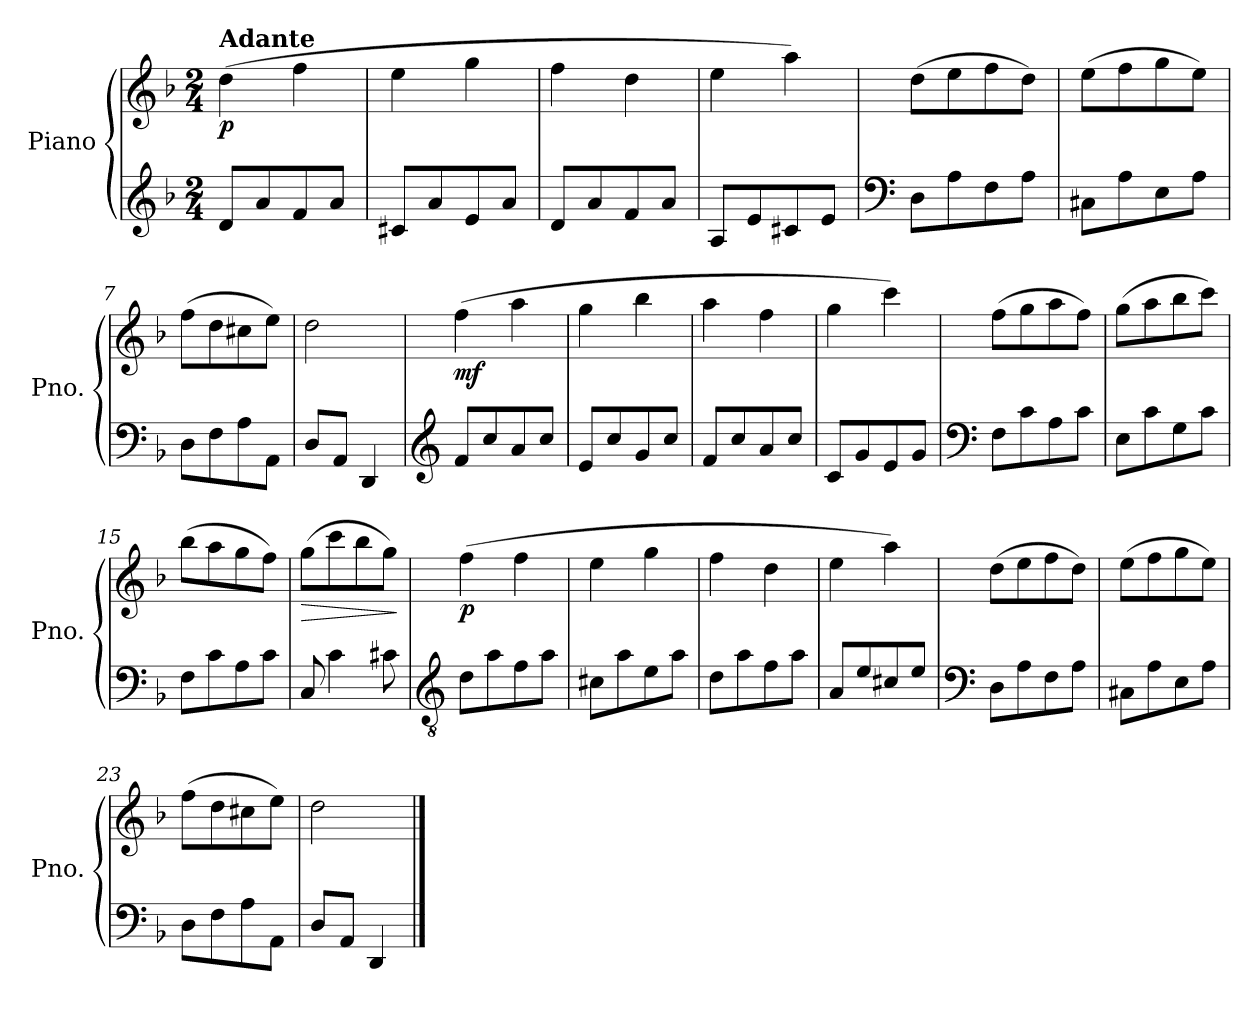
**kern	**kern	**dynam
*part1	*part1	*part1
*staff2	*staff1	*staff1/2
*I"Piano	*	*
*I'Pno.	*	*
*clefG2	*clefG2	*
*k[b-]	*k[b-]	*
*M2/4	*M2/4	*
*MM80	*MM80	*
=1	=1	=1
!	!LO:TX:a:B:t=Adante	!
!	!	!LO:DY:b
8d/L	(4dd\	p
8a/	.	.
8f/	4ff\	.
8a/J	.	.
=2	=2	=2
8c#X/L	4ee\	.
8a/	.	.
8e/	4gg\	.
8a/J	.	.
=3	=3	=3
8d/L	4ff\	.
8a/	.	.
8f/	4dd\	.
8a/J	.	.
=4	=4	=4
8A/L	4ee\	.
8e/	.	.
8c#X/	4aa\)	.
8e/J	.	.
=5	=5	=5
*clefF4	*	*
8D\L	(8dd\L	.
8A\	8ee\	.
8F\	8ff\	.
8A\J	8dd\J)	.
=6	=6	=6
8C#X\L	(8ee\L	.
8A\	8ff\	.
8E\	8gg\	.
8A\J	8ee\J)	.
!!LO:LB:g=z
=7	=7	=7
8D\L	(8ff\L	.
8F\	8dd\	.
8A\	8cc#X\	.
8AA\J	8ee\J)	.
=8	=8	=8
8D/L	2dd\	.
8AA/J	.	.
4DD/	.	.
=9	=9	=9
*clefG2	*	*
!	!	!LO:DY:b
8f/L	(4ff\	mf
8cc/	.	.
8a/	4aa\	.
8cc/J	.	.
=10	=10	=10
8e/L	4gg\	.
8cc/	.	.
8g/	4bb-\	.
8cc/J	.	.
=11	=11	=11
8f/L	4aa\	.
8cc/	.	.
8a/	4ff\	.
8cc/J	.	.
=12	=12	=12
8c/L	4gg\	.
8g/	.	.
8e/	4ccc\)	.
8g/J	.	.
=13	=13	=13
*clefF4	*	*
8F\L	(8ff\L	.
8c\	8gg\	.
8A\	8aa\	.
8c\J	8ff\J)	.
!!LO:LB:g=z
=14	=14	=14
8E\L	(8gg\L	.
8c\	8aa\	.
8G\	8bb-\	.
8c\J	8ccc\J)	.
=15	=15	=15
8F\L	(8bb-\L	.
8c\	8aa\	.
8A\	8gg\	.
8c\J	8ff\J)	.
=16	=16	=16
!	!	!LO:HP:b
8C/	(8gg\L	>
4c\	8ccc\	.
.	8bb-\	.
8c#X\	8gg\J)	.
.	.	]
=17	=17	=17
*clefGv2	*	*
!	!	!LO:DY:b
8d\L	(4ff\	p
8a\	.	.
8f\	4ff\	.
8a\J	.	.
=18	=18	=18
8c#X\L	4ee\	.
8a\	.	.
8e\	4gg\	.
8a\J	.	.
=19	=19	=19
8d\L	4ff\	.
8a\	.	.
8f\	4dd\	.
8a\J	.	.
!!LO:LB:g=z
=20	=20	=20
8A/L	4ee\	.
8e/	.	.
8c#X/	4aa\)	.
8e/J	.	.
=21	=21	=21
*clefF4	*	*
8D\L	(8dd\L	.
8A\	8ee\	.
8F\	8ff\	.
8A\J	8dd\J)	.
=22	=22	=22
8C#X\L	(8ee\L	.
8A\	8ff\	.
8E\	8gg\	.
8A\J	8ee\J)	.
=23	=23	=23
8D\L	(8ff\L	.
8F\	8dd\	.
8A\	8cc#X\	.
8AA\J	8ee\J)	.
=24	=24	=24
8D/L	2dd\	.
8AA/J	.	.
4DD/	.	.
==	==	==
*-	*-	*-
